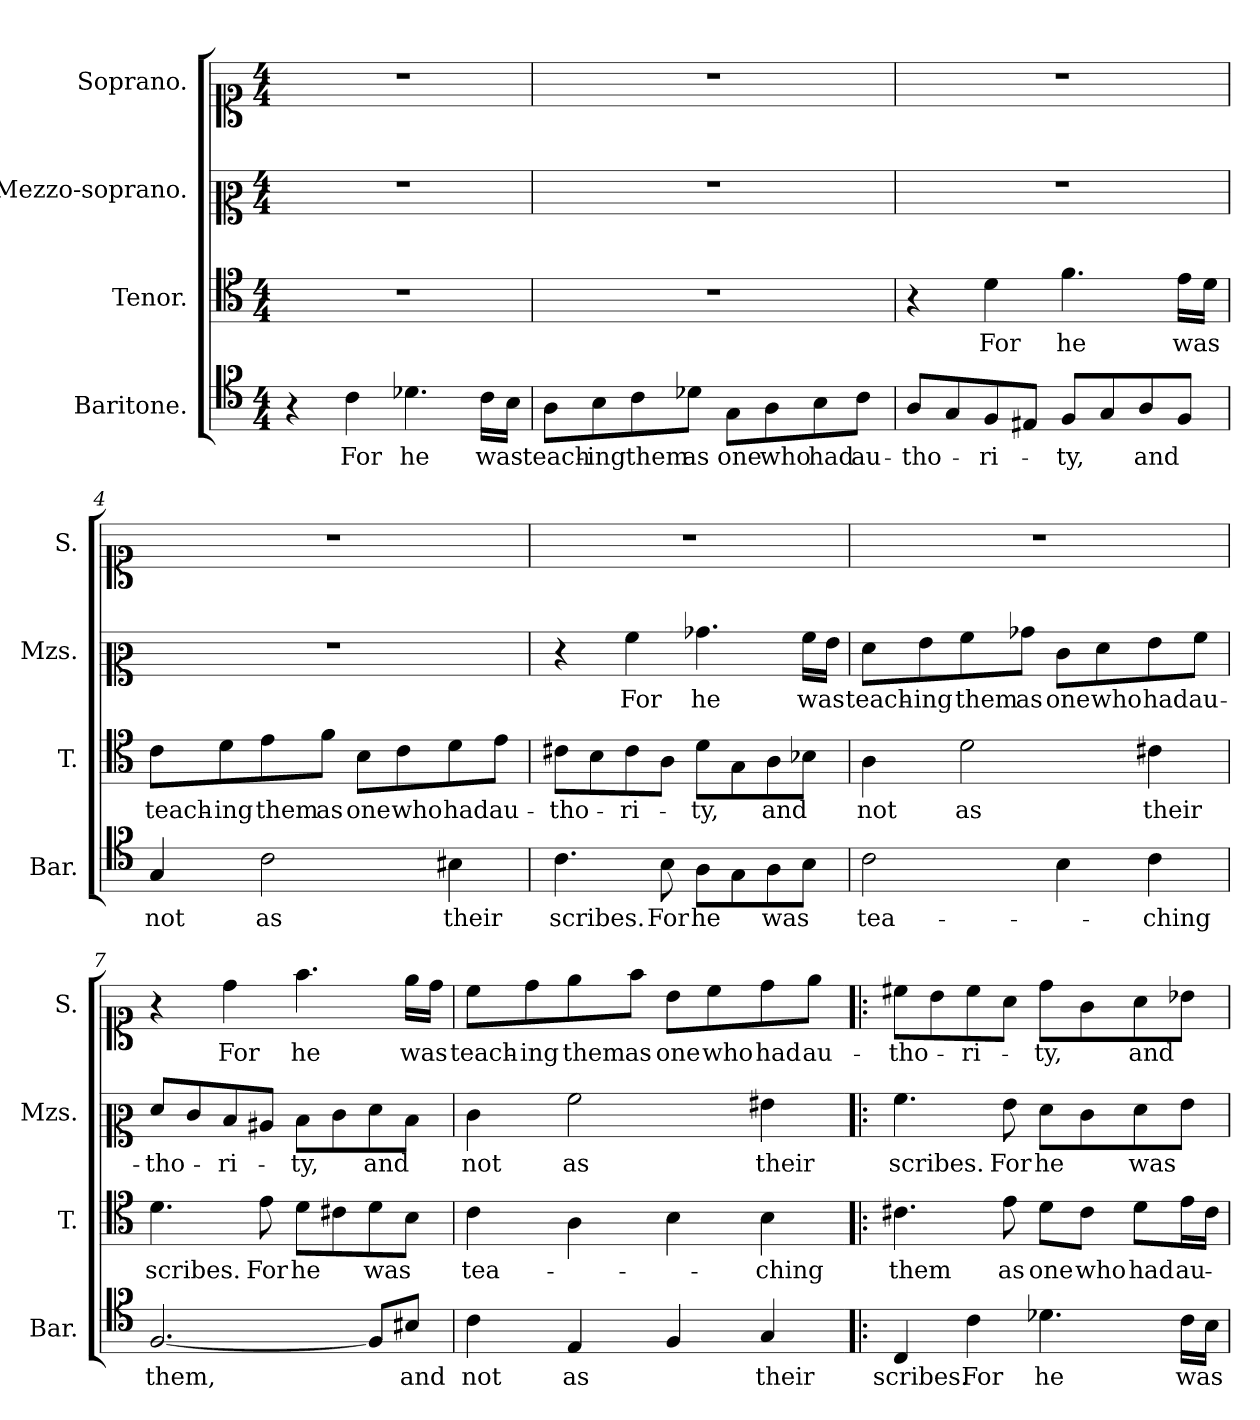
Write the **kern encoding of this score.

**kern	**text	**kern	**text	**kern	**text	**kern	**text
*part4	*part4	*part3	*part3	*part2	*part2	*part1	*part1
*staff4	*staff4	*staff3	*staff3	*staff2	*staff2	*staff1	*staff1
*I"Baritone.	*	*I"Tenor.	*	*I"Mezzo-soprano.	*	*I"Soprano.	*
*I'Bar.	*	*I'T.	*	*I'Mzs.	*	*I'S.	*
*clefC5	*	*clefC4	*	*clefC2	*	*clefC1	*
*k[]	*	*k[]	*	*k[]	*	*k[]	*
*M4/4	*	*M4/4	*	*M4/4	*	*M4/4	*
=1	=1	=1	=1	=1	=1	=1	=1
4r	.	1r	.	1r	.	1r	.
!	!LO:LY:b	!	!	!	!	!	!
4A\	For	.	.	.	.	.	.
!	!LO:LY:b	!	!	!	!	!	!
4.B-X\	he	.	.	.	.	.	.
!	!LO:LY:b	!	!	!	!	!	!
16A\LL	was	.	.	.	.	.	.
16G\JJ	.	.	.	.	.	.	.
=2	=2	=2	=2	=2	=2	=2	=2
!	!LO:LY:b	!	!	!	!	!	!
8F\L	teach-	1r	.	1r	.	1r	.
!	!LO:LY:b	!	!	!	!	!	!
8G\	-ing	.	.	.	.	.	.
!	!LO:LY:b	!	!	!	!	!	!
8A\	them	.	.	.	.	.	.
!	!LO:LY:b	!	!	!	!	!	!
8B-X\J	as	.	.	.	.	.	.
!	!LO:LY:b	!	!	!	!	!	!
8E\L	one	.	.	.	.	.	.
!	!LO:LY:b	!	!	!	!	!	!
8F\	who	.	.	.	.	.	.
!	!LO:LY:b	!	!	!	!	!	!
8G\	had	.	.	.	.	.	.
!	!LO:LY:b	!	!	!	!	!	!
8A\J	au-	.	.	.	.	.	.
=3	=3	=3	=3	=3	=3	=3	=3
!	!LO:LY:b	!	!	!	!	!	!
8F/L	-tho-	4r	.	1r	.	1r	.
8E/	.	.	.	.	.	.	.
!	!LO:LY:b	!	!LO:LY:b	!	!	!	!
8D/	-ri-	4d\	For	.	.	.	.
8C#X/J	.	.	.	.	.	.	.
!	!LO:LY:b	!	!LO:LY:b	!	!	!	!
8D/L	-ty,	4.f\	he	.	.	.	.
8E/	.	.	.	.	.	.	.
!	!LO:LY:b	!	!	!	!	!	!
8F/	and	.	.	.	.	.	.
!	!	!	!LO:LY:b	!	!	!	!
8D/J	.	16e\LL	was	.	.	.	.
.	.	16d\JJ	.	.	.	.	.
=4	=4	=4	=4	=4	=4	=4	=4
!	!LO:LY:b	!	!LO:LY:b	!	!	!	!
4E/	not	8c\L	teach-	1r	.	1r	.
!	!	!	!LO:LY:b	!	!	!	!
.	.	8d\	-ing	.	.	.	.
!	!LO:LY:b	!	!LO:LY:b	!	!	!	!
2A\	as	8e\	them	.	.	.	.
!	!	!	!LO:LY:b	!	!	!	!
.	.	8f\J	as	.	.	.	.
!	!	!	!LO:LY:b	!	!	!	!
.	.	8B\L	one	.	.	.	.
!	!	!	!LO:LY:b	!	!	!	!
.	.	8c\	who	.	.	.	.
!	!LO:LY:b	!	!LO:LY:b	!	!	!	!
4G#X\	their	8d\	had	.	.	.	.
!	!	!	!LO:LY:b	!	!	!	!
.	.	8e\J	au-	.	.	.	.
=5	=5	=5	=5	=5	=5	=5	=5
!	!LO:LY:b	!	!LO:LY:b	!	!	!	!
4.A\	scribes.	8c#X\L	-tho-	4r	.	1r	.
.	.	8B\	.	.	.	.	.
!	!	!	!LO:LY:b	!	!LO:LY:b	!	!
.	.	8c#\	-ri-	4a\	For	.	.
!	!LO:LY:b	!	!	!	!	!	!
8G\	For	8A\J	.	.	.	.	.
!	!LO:LY:b	!	!LO:LY:b	!	!LO:LY:b	!	!
8F\L	he	8d\L	-ty,	4.b-X\	he	.	.
8E\	.	8G\	.	.	.	.	.
!	!LO:LY:b	!	!LO:LY:b	!	!	!	!
8F\	was	8A\	and	.	.	.	.
!	!	!	!	!	!LO:LY:b	!	!
8G\J	.	8B-X\J	.	16a\LL	was	.	.
.	.	.	.	16g\JJ	.	.	.
=6	=6	=6	=6	=6	=6	=6	=6
!	!LO:LY:b	!	!LO:LY:b	!	!LO:LY:b	!	!
2A\	tea-	4A\	not	8f\L	teach-	1r	.
!	!	!	!	!	!LO:LY:b	!	!
.	.	.	.	8g\	-ing	.	.
!	!	!	!LO:LY:b	!	!LO:LY:b	!	!
.	.	2d\	as	8a\	them	.	.
!	!	!	!	!	!LO:LY:b	!	!
.	.	.	.	8b-X\J	as	.	.
!	!	!	!	!	!LO:LY:b	!	!
4G\	.	.	.	8e\L	one	.	.
!	!	!	!	!	!LO:LY:b	!	!
.	.	.	.	8f\	who	.	.
!	!LO:LY:b	!	!LO:LY:b	!	!LO:LY:b	!	!
4A\	-ching	4c#X\	their	8g\	had	.	.
!	!	!	!	!	!LO:LY:b	!	!
.	.	.	.	8a\J	au-	.	.
=7	=7	=7	=7	=7	=7	=7	=7
!	!LO:LY:b	!	!LO:LY:b	!	!LO:LY:b	!	!
[2.D/	them,	4.d\	scribes.	8f/L	-tho-	4r	.
.	.	.	.	8e/	.	.	.
!	!	!	!	!	!LO:LY:b	!	!LO:LY:b
.	.	.	.	8d/	-ri-	4dd\	For
!	!	!	!LO:LY:b	!	!	!	!
.	.	8e\	For	8c#X/J	.	.	.
!	!	!	!LO:LY:b	!	!LO:LY:b	!	!LO:LY:b
.	.	8d\L	he	8d\L	-ty,	4.ff\	he
.	.	8c#X\	.	8e\	.	.	.
!	!	!	!LO:LY:b	!	!LO:LY:b	!	!
8D/L]	.	8d\	was	8f\	and	.	.
!	!LO:LY:b	!	!	!	!	!	!LO:LY:b
8G#X/J	and	8B\J	.	8d\J	.	16ee\LL	was
.	.	.	.	.	.	16dd\JJ	.
=8	=8	=8	=8	=8	=8	=8	=8
!	!LO:LY:b	!	!LO:LY:b	!	!LO:LY:b	!	!LO:LY:b
4A\	not	4c\	tea-	4e\	not	8cc\L	teach-
!	!	!	!	!	!	!	!LO:LY:b
.	.	.	.	.	.	8dd\	-ing
!	!LO:LY:b	!	!	!	!LO:LY:b	!	!LO:LY:b
4C/	as	4A\	.	2a\	as	8ee\	them
!	!	!	!	!	!	!	!LO:LY:b
.	.	.	.	.	.	8ff\J	as
!	!	!	!	!	!	!	!LO:LY:b
4D/	.	4B\	.	.	.	8b\L	one
!	!	!	!	!	!	!	!LO:LY:b
.	.	.	.	.	.	8cc\	who
!	!LO:LY:b	!	!LO:LY:b	!	!LO:LY:b	!	!LO:LY:b
4E/	their	4B\	-ching	4g#X\	their	8dd\	had
!	!	!	!	!	!	!	!LO:LY:b
.	.	.	.	.	.	8ee\J	au-
=9!|:	=9!|:	=9!|:	=9!|:	=9!|:	=9!|:	=9!|:	=9!|:
!	!LO:LY:b	!	!LO:LY:b	!	!LO:LY:b	!	!LO:LY:b
4AA/	scribes.	4.c#X\	them	4.a\	scribes.	8cc#X\L	-tho-
.	.	.	.	.	.	8b\	.
!	!LO:LY:b	!	!	!	!	!	!LO:LY:b
4A\	For	.	.	.	.	8cc#\	-ri-
!	!	!	!LO:LY:b	!	!LO:LY:b	!	!
.	.	8e\	as	8g\	For	8a\J	.
!	!LO:LY:b	!	!LO:LY:b	!	!LO:LY:b	!	!LO:LY:b
4.B-X\	he	8d\L	one	8f\L	he	8dd\L	-ty,
!	!	!	!LO:LY:b	!	!	!	!
.	.	8c#\J	who	8e\	.	8g\	.
!	!	!	!LO:LY:b	!	!LO:LY:b	!	!LO:LY:b
.	.	8d\L	had	8f\	was	8a\	and
!	!LO:LY:b	!	!LO:LY:b	!	!	!	!
16A\LL	was	16e\L	au-	8g\J	.	8b-X\J	.
16G\JJ	.	16c#\JJ	.	.	.	.	.
=	=	=	=	=	=	=	=
*-	*-	*-	*-	*-	*-	*-	*-
